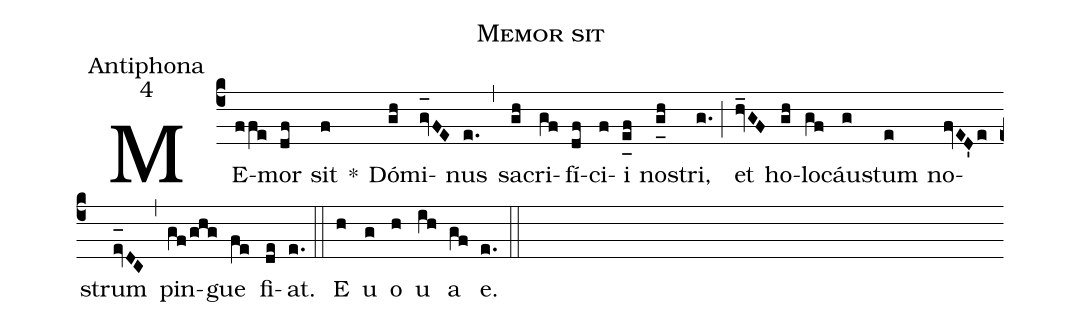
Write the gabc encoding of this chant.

name:Memor sit;
office-part:Antiphona;
mode:4;
%%
(c4) ME(ffe)mor(df) sit(f) *() Dó(gh)mi(gv_[oh:h]FE)nus(e.) (,) sa(gh)cri(gf)fí(df)ci(f)i(e_[uh:l]f) no(g_[uh:l]h)stri,(g.) (;) et(hv_GF) ho(gh)lo(gf)cáu(g)stum(e) no(fvED'e)strum(ev_[oh:h]DC) (,) pin(gf/ghg)gue(fe) fi(de)at.(e.) (::) <eu>E(h) u(g) o(h) u(ih) a(gf) e.</eu>(e.) (::)
